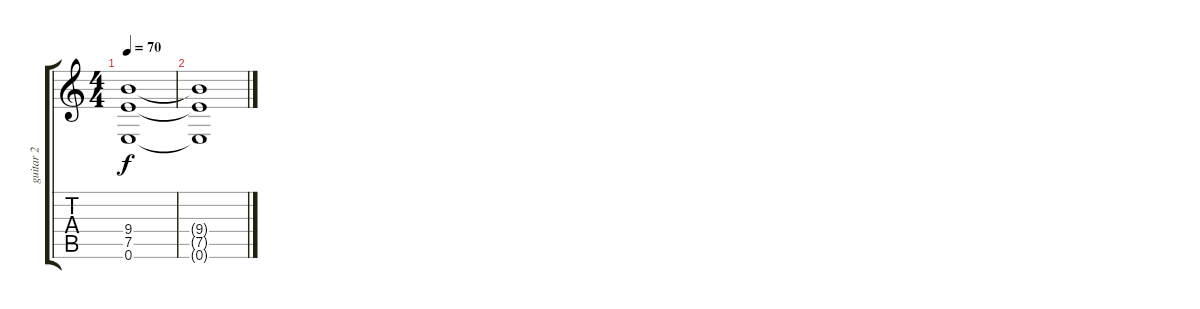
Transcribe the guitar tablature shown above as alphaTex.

\track ("guitar 2" "guitar 2") {instrument acousticguitarnylon}
\staff {score tabs}
\tuning (E4 B3 G3 D3 A2 E2) {hide}
\ts (4 4)
\tempo 70
\clef g2
\ks c
(9.4 7.5 0.6).1{dy f} |
(9.4{t} 7.5{t} 0.6{t}).1{volume 2}
